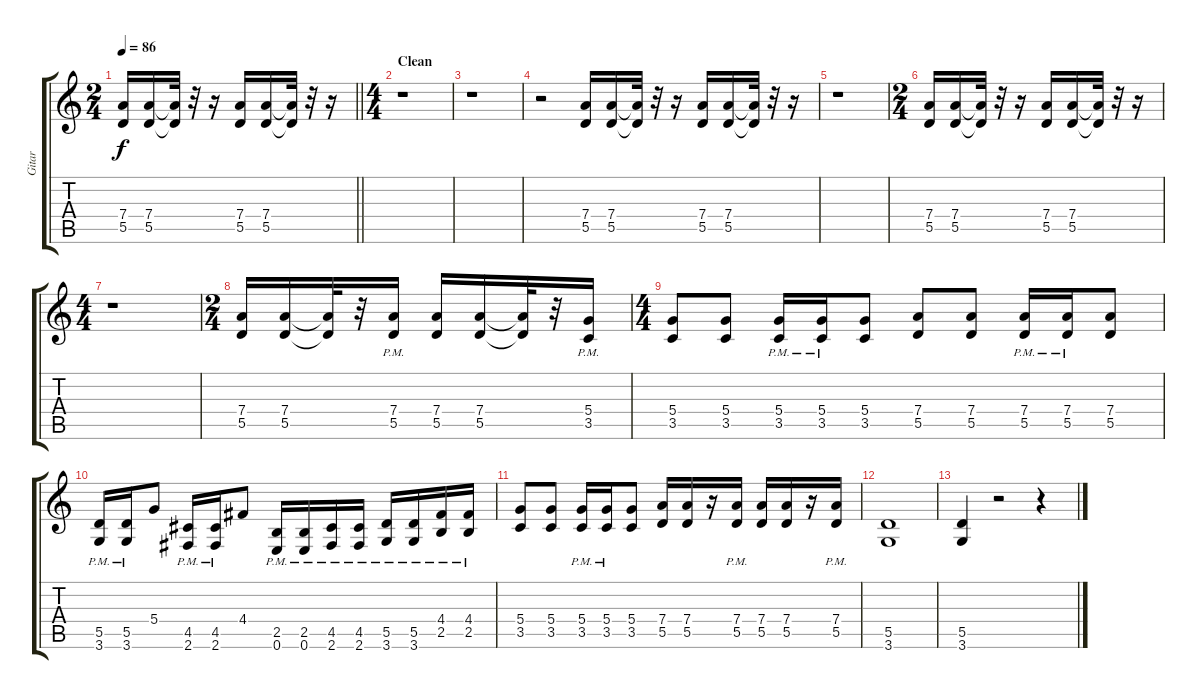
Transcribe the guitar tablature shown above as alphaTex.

\track ("Gitar" "Gitar") {instrument overdrivenguitar}
\staff {score tabs}
\tuning (E4 B3 G3 D3 A2 E2) {hide}
\ts (2 4)
\tempo 86
\clef g2
\barLineRight lightlight
\ks c
(7.4 5.5).16{dy f} (7.4 5.5).16 (7.4{t} 5.5{t}).32 r.32 r.16 (7.4 5.5).16 (7.4 5.5).16 (7.4{t} 5.5{t}).32 r.32 r.16 |
\ts (4 4)
\section ("" "Clean")
r.1 |
r.1 |
r.2 (7.4 5.5).16 (7.4 5.5).16 (7.4{t} 5.5{t}).32 r.32 r.16 (7.4 5.5).16 (7.4 5.5).16 (7.4{t} 5.5{t}).32 r.32 r.16 |
r.1 |
\ts (2 4)
(7.4 5.5).16 (7.4 5.5).16 (7.4{t} 5.5{t}).32 r.32 r.16 (7.4 5.5).16 (7.4 5.5).16 (7.4{t} 5.5{t}).32 r.32 r.16 |
\ts (4 4)
r.1 |
\ts (2 4)
(7.4 5.5).16 (7.4 5.5).16 (7.4{t} 5.5{t}).32 r.32 (7.4{pm} 5.5{pm}).16 (7.4 5.5).16 (7.4 5.5).16 (7.4{t} 5.5{t}).32 r.32 (5.4{pm} 3.5{pm}).16 |
\ts (4 4)
(5.4 3.5).8 (5.4 3.5).8 (5.4{pm} 3.5{pm}).16 (5.4{pm} 3.5{pm}).16 (5.4 3.5).8 (7.4 5.5).8 (7.4 5.5).8 (7.4{pm} 5.5{pm}).16 (7.4{pm} 5.5{pm}).16 (7.4 5.5).8 |
(5.5{pm} 3.6{pm}).16 (5.5{pm} 3.6{pm}).16 5.4.8 (4.5{pm} 2.6{pm}).16 (4.5{pm} 2.6{pm}).16 4.4.8 (2.5{pm} 0.6{pm}).16 (2.5{pm} 0.6{pm}).16 (4.5{pm} 2.6{pm}).16 (4.5{pm} 2.6{pm}).16 (5.5{pm} 3.6{pm}).16 (5.5{pm} 3.6{pm}).16 (4.4{pm} 2.5{pm}).16 (4.4{pm} 2.5{pm}).16 |
(5.4 3.5).8 (5.4 3.5).8 (5.4{pm} 3.5{pm}).16 (5.4{pm} 3.5{pm}).16 (5.4 3.5).8 (7.4 5.5).16 (7.4 5.5).16 r.16 (7.4{pm} 5.5{pm}).16 (7.4 5.5).16 (7.4 5.5).16 r.16 (7.4{pm} 5.5{pm}).16 |
(5.5 3.6).1 |
(5.5 3.6).4 r.2 r.4
